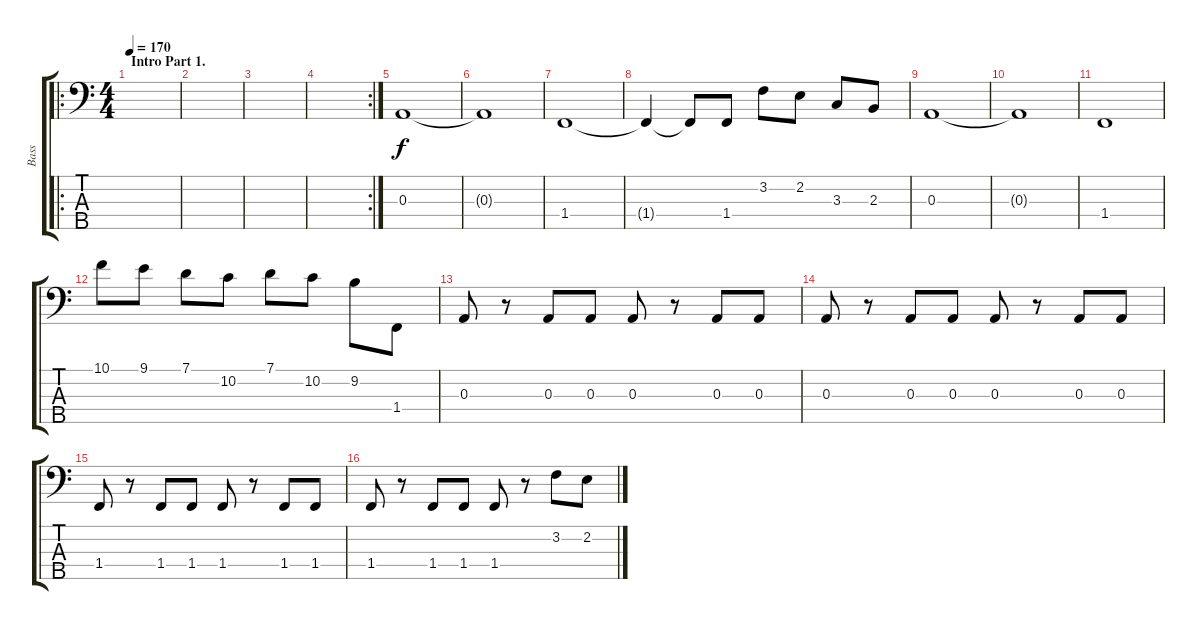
\track ("Bass" "Bass") {instrument electricbassfinger}
\staff {score tabs}
\tuning (G2 D2 A1 E1 B0) {hide}
\ro
\ts (4 4)
\section ("" "Intro Part 1.")
\tempo 170
\tempo 150
\tempo 170
\clef f4
\ks c
|
|
|
\rc 2
|
0.3.1 |
0.3{t}.1 |
1.4.1 |
1.4{t}.4 1.4{t}.8 1.4.8 3.2.8 2.2.8 3.3.8 2.3.8 |
0.3.1 |
0.3{t}.1 |
1.4.1 |
10.1.8 9.1.8 7.1.8 10.2.8 7.1.8 10.2.8 9.2.8 1.4.8 |
0.3.8 r.8 0.3.8 0.3.8 0.3.8 r.8 0.3.8 0.3.8 |
0.3.8 r.8 0.3.8 0.3.8 0.3.8 r.8 0.3.8 0.3.8 |
1.4.8 r.8 1.4.8 1.4.8 1.4.8 r.8 1.4.8 1.4.8 |
1.4.8 r.8 1.4.8 1.4.8 1.4.8 r.8 3.2.8 2.2.8
